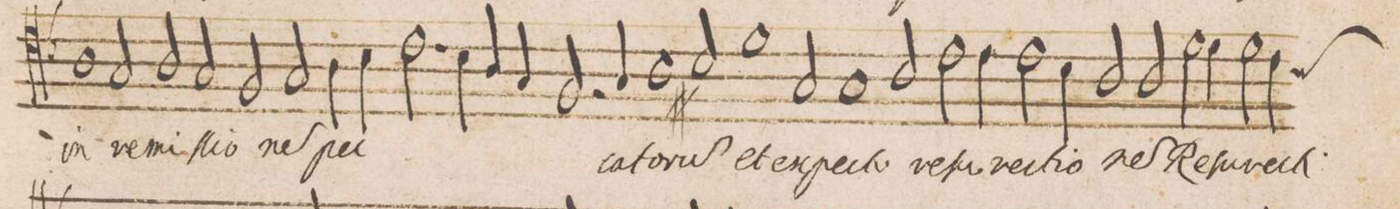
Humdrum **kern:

**kern	**text
*I"ALTUS	*
*clefC4	*
*k[b-]	*
*met(c)	*
*M2/1	*
1A	in
2G/	re-
=165-	=165-
2A/	-mi-
2G/	-ssi-
2F/	-o-
2G/	-ne(m)
=166-	=166-
4A\	pec-
4B-\	.
2.c\	.
4B-\	.
4A/	.
4G/	.
=167-	=167-
2.F/	.
4G/	-ca-
1A	-to-
=168-	=168-
2Bn/	-ru(m)
1d	et
2G/	ex-
=169-	=169-
1G	-pe-
2A/	-cto
2c\	re-
=170-	=170-
4c\	-sur-
2c\	-re-
4B-y\	-cti-
2A/	-o-
2A/	-ne(m)
=171-	=171-
2d\	Re-
4d\	-sur-
2d\	-re-
*custos:B-	*
4c\	-cti-
*-	*-
